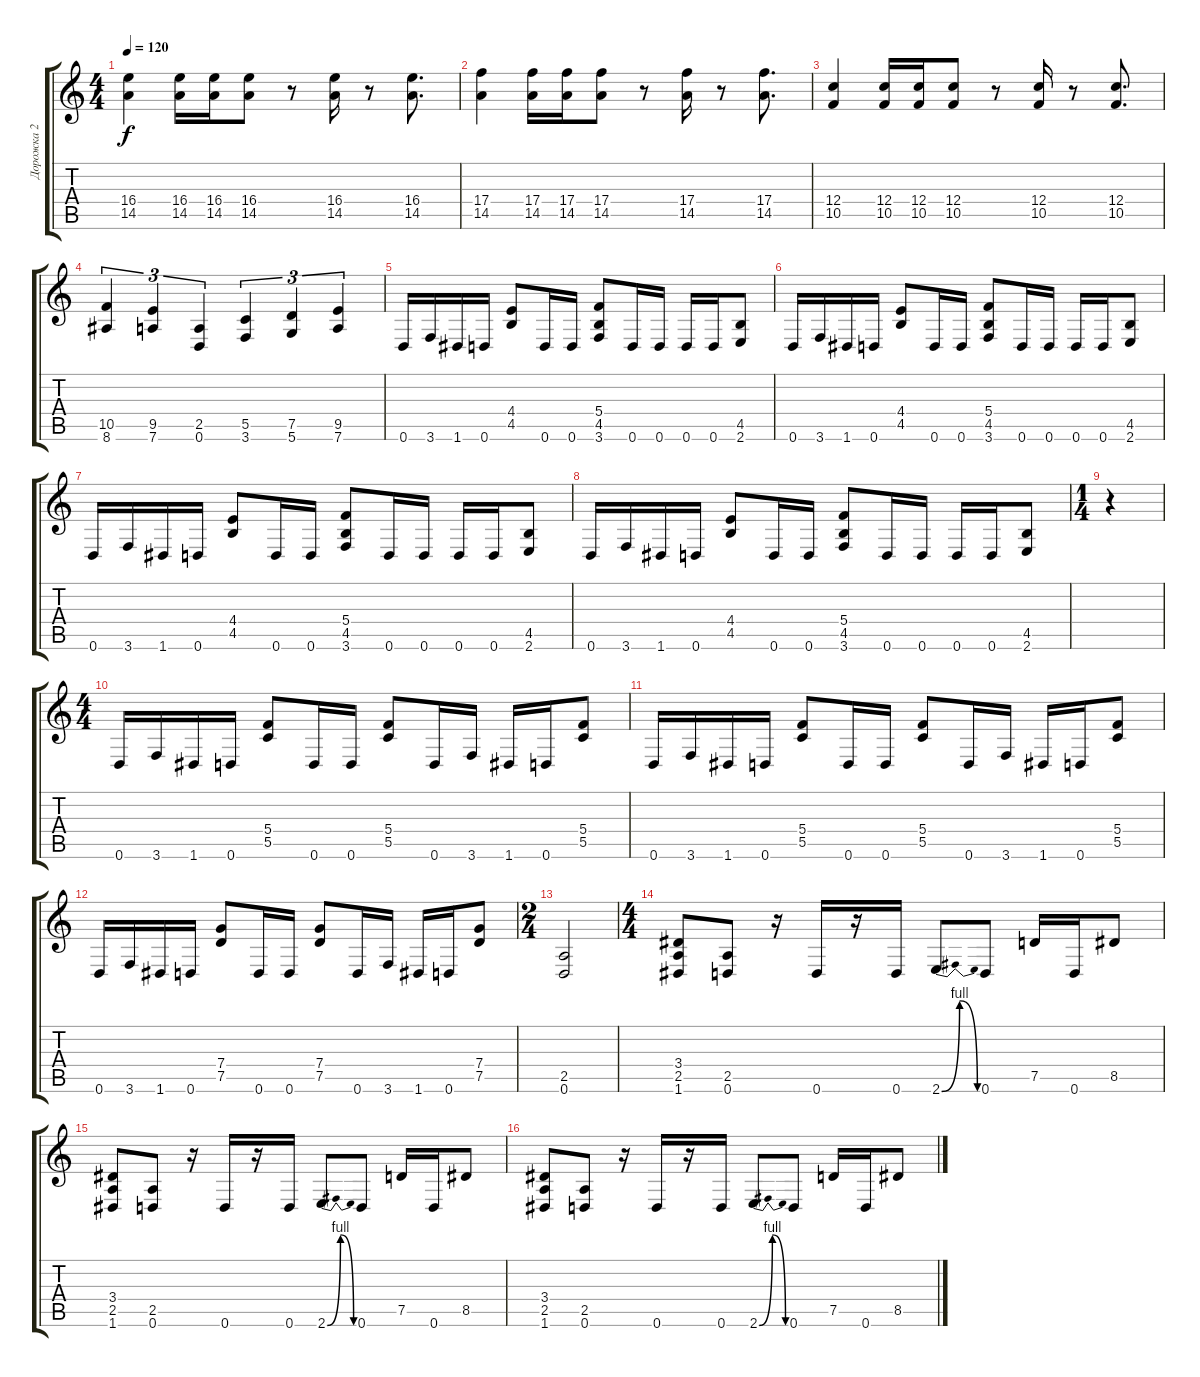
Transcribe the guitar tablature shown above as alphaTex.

\track ("Дорожка 2" "Дорожка 2") {instrument distortionguitar}
\staff {score tabs}
\tuning (D4 A3 F3 C3 G2 D2) {hide}
\ts (4 4)
\tempo 120
\clef g2
\ks c
(16.4 14.5).4{dy f} (16.4 14.5).16 (16.4 14.5).16 (16.4 14.5).8 r.8 (16.4 14.5).16 r.8 (16.4 14.5).8{d} |
(17.4 14.5).4 (17.4 14.5).16 (17.4 14.5).16 (17.4 14.5).8 r.8 (17.4 14.5).16 r.8 (17.4 14.5).8{d} |
(12.4 10.5).4 (12.4 10.5).16 (12.4 10.5).16 (12.4 10.5).8 r.8 (12.4 10.5).16 r.8 (12.4 10.5).8{d} |
(10.5 8.6).4{tu (3 2)} (9.5 7.6).4{tu (3 2)} (2.5 0.6).4{tu (3 2)} (5.5 3.6).4{tu (3 2)} (7.5 5.6).4{tu (3 2)} (9.5 7.6).4{tu (3 2)} |
0.6.16 3.6.16 1.6.16 0.6.16 (4.4 4.5).8 0.6.16 0.6.16 (5.4 4.5 3.6).8 0.6.16 0.6.16 0.6.16 0.6.16 (4.5 2.6).8 |
0.6.16 3.6.16 1.6.16 0.6.16 (4.4 4.5).8 0.6.16 0.6.16 (5.4 4.5 3.6).8 0.6.16 0.6.16 0.6.16 0.6.16 (4.5 2.6).8 |
0.6.16 3.6.16 1.6.16 0.6.16 (4.4 4.5).8 0.6.16 0.6.16 (5.4 4.5 3.6).8 0.6.16 0.6.16 0.6.16 0.6.16 (4.5 2.6).8 |
0.6.16 3.6.16 1.6.16 0.6.16 (4.4 4.5).8 0.6.16 0.6.16 (5.4 4.5 3.6).8 0.6.16 0.6.16 0.6.16 0.6.16 (4.5 2.6).8 |
\ts (1 4)
r.4 |
\ts (4 4)
0.6.16 3.6.16 1.6.16 0.6.16 (5.4 5.5).8 0.6.16 0.6.16 (5.4 5.5).8 0.6.16 3.6.16 1.6.16 0.6.16 (5.4 5.5).8 |
0.6.16 3.6.16 1.6.16 0.6.16 (5.4 5.5).8 0.6.16 0.6.16 (5.4 5.5).8 0.6.16 3.6.16 1.6.16 0.6.16 (5.4 5.5).8 |
0.6.16 3.6.16 1.6.16 0.6.16 (7.4 7.5).8 0.6.16 0.6.16 (7.4 7.5).8 0.6.16 3.6.16 1.6.16 0.6.16 (7.4 7.5).8 |
\ts (2 4)
(2.5 0.6).2 |
\ts (4 4)
(3.4 2.5 1.6).8 (2.5 0.6).8 r.16 0.6.16 r.16 0.6.16 2.6{be (bendrelease 0 0 15 4 30 4 60 0)}.8 0.6.8 7.5.16 0.6.16 8.5.8 |
(3.4 2.5 1.6).8 (2.5 0.6).8 r.16 0.6.16 r.16 0.6.16 2.6{be (bendrelease 0 0 15 4 30 4 60 0)}.8 0.6.8 7.5.16 0.6.16 8.5.8 |
(3.4 2.5 1.6).8 (2.5 0.6).8 r.16 0.6.16 r.16 0.6.16 2.6{be (bendrelease 0 0 15 4 30 4 60 0)}.8 0.6.8 7.5.16 0.6.16 8.5.8
